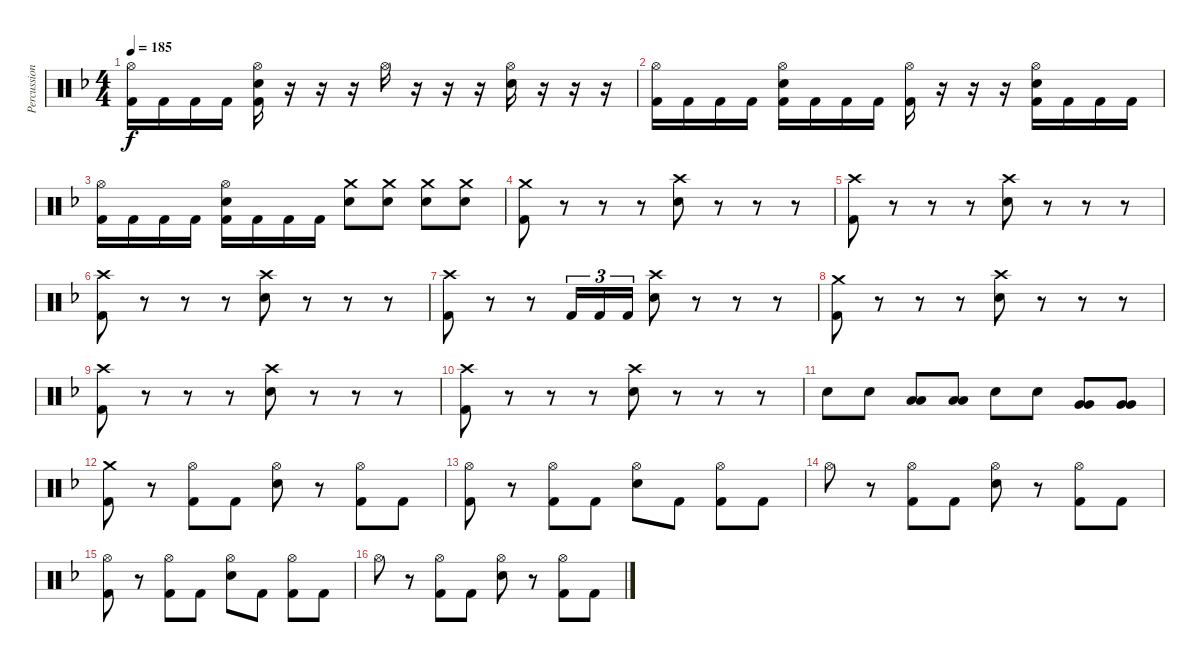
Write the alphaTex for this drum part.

\track ("Percussion" "Percussion") {instrument percussion}
\staff {score}
\articulation defaults
\ts (4 4)
\tempo 185
\clef neutral
\ks dminor
("Hi-Hat (open)" "Kick (hit) 2").16{dy f} "Kick (hit) 2".16 "Kick (hit) 2".16 "Kick (hit) 2".16 ("Hi-Hat (open)" "Electric Snare (hit)" "Kick (hit) 2").16 r.16 r.16 r.16 "Hi-Hat (open)".16 r.16 r.16 r.16 ("Hi-Hat (open)" "Electric Snare (hit)").16 r.16 r.16 r.16 |
("Hi-Hat (open)" "Kick (hit) 2").16 "Kick (hit) 2".16 "Kick (hit) 2".16 "Kick (hit) 2".16 ("Hi-Hat (open)" "Electric Snare (hit)" "Kick (hit) 2").16 "Kick (hit) 2".16 "Kick (hit) 2".16 "Kick (hit) 2".16 ("Hi-Hat (open)" "Kick (hit) 2").16 r.16 r.16 r.16 ("Hi-Hat (open)" "Electric Snare (hit)" "Kick (hit) 2").16 "Kick (hit) 2".16 "Kick (hit) 2".16 "Kick (hit) 2".16 |
("Hi-Hat (open)" "Kick (hit) 2").16 "Kick (hit) 2".16 "Kick (hit) 2".16 "Kick (hit) 2".16 ("Hi-Hat (open)" "Electric Snare (hit)" "Kick (hit) 2").16 "Kick (hit) 2".16 "Kick (hit) 2".16 "Kick (hit) 2".16 ("Crash medium (hit)" "Electric Snare (hit)").8 ("Crash medium (hit)" "Electric Snare (hit)").8 ("Crash medium (hit)" "Electric Snare (hit)").8 ("Crash medium (hit)" "Electric Snare (hit)").8 |
("Crash medium (hit)" "Kick (hit) 2").8 r.8 r.8 r.8 ("Crash high (hit)" "Electric Snare (hit)").8 r.8 r.8 r.8 |
("Crash high (hit)" "Kick (hit) 2").8 r.8 r.8 r.8 ("Crash high (hit)" "Electric Snare (hit)").8 r.8 r.8 r.8 |
("Crash high (hit)" "Kick (hit) 2").8 r.8 r.8 r.8 ("Crash high (hit)" "Electric Snare (hit)").8 r.8 r.8 r.8 |
("Crash high (hit)" "Kick (hit) 2").8 r.8 r.8 "Kick (hit) 2".16{tu (3 2)} "Kick (hit) 2".16{tu (3 2)} "Kick (hit) 2".16{tu (3 2)} ("Crash high (hit)" "Electric Snare (hit)").8 r.8 r.8 r.8 |
("Crash medium (hit)" "Kick (hit) 2").8 r.8 r.8 r.8 ("Crash high (hit)" "Electric Snare (hit)").8 r.8 r.8 r.8 |
("Crash high (hit)" "Kick (hit) 2").8 r.8 r.8 r.8 ("Crash high (hit)" "Electric Snare (hit)").8 r.8 r.8 r.8 |
("Crash high (hit)" "Kick (hit) 2").8 r.8 r.8 r.8 ("Crash high (hit)" "Electric Snare (hit)").8 r.8 r.8 r.8 |
"Electric Snare (hit)".8 "Electric Snare (hit)".8 ("Low Tom (hit)" "Low Tom (hit)").8 ("Low Tom (hit)" "Low Tom (hit)").8 "Electric Snare (hit)".8 "Electric Snare (hit)".8 ("Very Low Tom (hit)" "Very Low Tom (hit)").8 ("Very Low Tom (hit)" "Very Low Tom (hit)").8 |
("Crash medium (hit)" "Kick (hit) 2").8 r.8 ("Hi-Hat (open)" "Kick (hit) 2").8 "Kick (hit) 2".8 ("Hi-Hat (open)" "Electric Snare (hit)").8 r.8 ("Hi-Hat (open)" "Kick (hit) 2").8 "Kick (hit) 2".8 |
("Hi-Hat (open)" "Kick (hit) 2").8 r.8 ("Hi-Hat (open)" "Kick (hit) 2").8 "Kick (hit) 2".8 ("Hi-Hat (open)" "Electric Snare (hit)").8 "Kick (hit) 2".8 ("Hi-Hat (open)" "Kick (hit) 2").8 "Kick (hit) 2".8 |
"Hi-Hat (open)".8 r.8 ("Hi-Hat (open)" "Kick (hit) 2").8 "Kick (hit) 2".8 ("Hi-Hat (open)" "Electric Snare (hit)").8 r.8 ("Hi-Hat (open)" "Kick (hit) 2").8 "Kick (hit) 2".8 |
("Hi-Hat (open)" "Kick (hit) 2").8 r.8 ("Hi-Hat (open)" "Kick (hit) 2").8 "Kick (hit) 2".8 ("Hi-Hat (open)" "Electric Snare (hit)").8 "Kick (hit) 2".8 ("Hi-Hat (open)" "Kick (hit) 2").8 "Kick (hit) 2".8 |
"Hi-Hat (open)".8 r.8 ("Hi-Hat (open)" "Kick (hit) 2").8 "Kick (hit) 2".8 ("Hi-Hat (open)" "Electric Snare (hit)").8 r.8 ("Hi-Hat (open)" "Kick (hit) 2").8 "Kick (hit) 2".8
